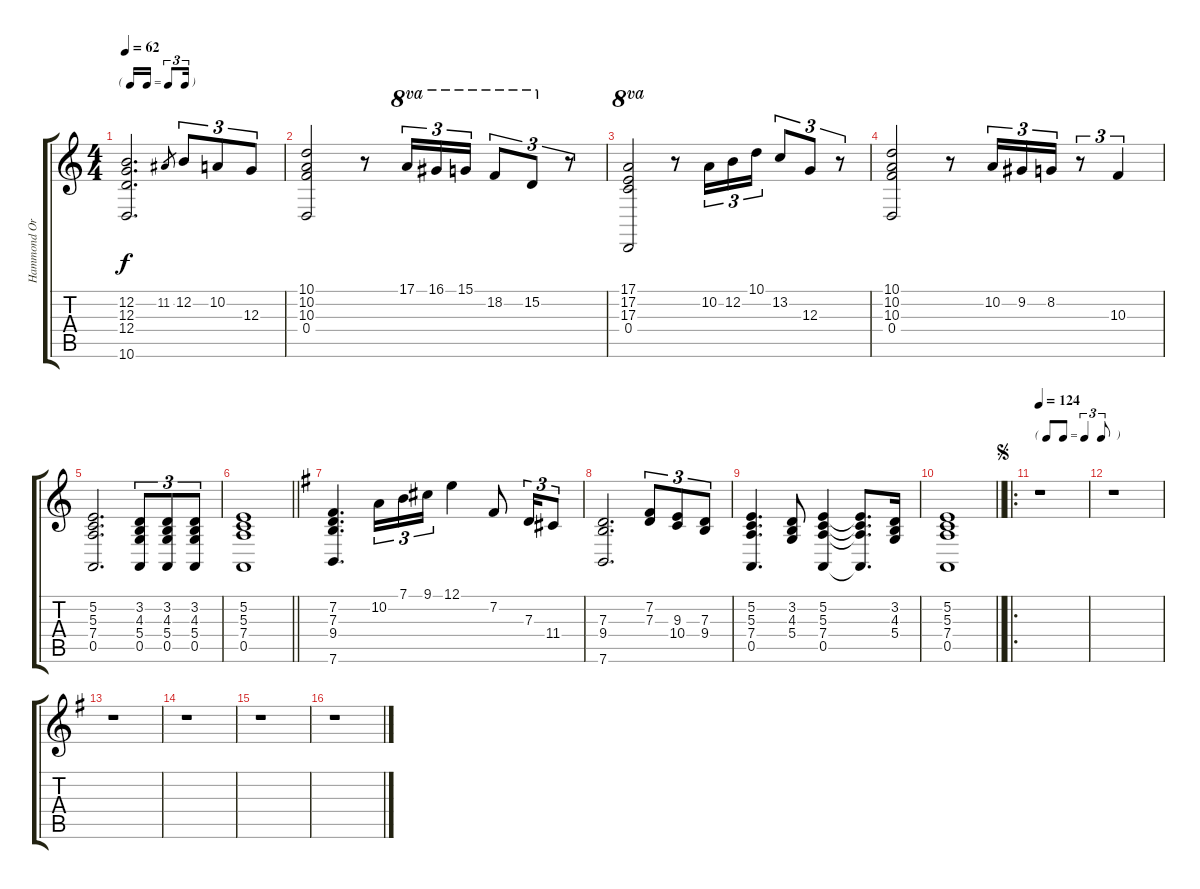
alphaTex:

\track ("Hammond Organ" "Hammond Or") {instrument electricpiano1}
\staff {score tabs}
\tuning (E4 B3 G3 D3 A2 E2) {hide}
\ts (4 4)
\tf triplet16th
\tempo 62
\clef g2
\ks c
(12.2 12.3 12.4 10.6).2{d dy f} 11.2.8{gr} 12.2.8{tu (3 2)} 10.2.8{tu (3 2)} 12.3.8{tu (3 2)} |
(10.1 10.2 10.3 0.4).2 r.8 17.1.16{tu (3 2) ot 8va} 16.1.16{tu (3 2) ot 8va} 15.1.16{tu (3 2) ot 8va} 18.2.8{tu (3 2) ot 8va} 15.2.8{tu (3 2) ot 8va} r.8{tu (3 2)} |
(17.1 17.2 17.3 0.4).2{ot 8va} r.8 10.2.16{tu (3 2)} 12.2.16{tu (3 2)} 10.1.16{tu (3 2)} 13.2.8{tu (3 2)} 12.3.8{tu (3 2)} r.8{tu (3 2)} |
(10.1 10.2 10.3 0.4).2 r.8 10.2.16{tu (3 2)} 9.2.16{tu (3 2)} 8.2.16{tu (3 2)} r.8{tu (3 2)} 10.3.4{tu (3 2)} |
(5.2 5.3 7.4 0.5).2{d} (3.2 4.3 5.4 0.5).8{tu (3 2)} (3.2 4.3 5.4 0.5).8{tu (3 2)} (3.2 4.3 5.4 0.5).8{tu (3 2)} |
\barLineRight lightlight
(5.2 5.3 7.4 0.5).1 |
\ks g
(7.2 7.3 9.4 7.6).4{d} 10.2.16{tu (3 2)} 7.1.16{tu (3 2)} 9.1.16{tu (3 2)} 12.1.4 7.2.8 7.3.16{tu (3 2)} 11.4.8{tu (3 2)} |
(7.3 9.4 7.6).2{d} (7.2 7.3).8{tu (3 2)} (9.3 10.4).8{tu (3 2)} (7.3 9.4).8{tu (3 2)} |
(5.2 5.3 7.4 0.5).4{d} (3.2 4.3 5.4).8 (5.2 5.3 7.4 0.5).4 (5.2{t} 5.3{t} 7.4{t} 0.5{t}).8{d} (3.2 4.3 5.4).16 |
\barLineRight lightlight
(5.2 5.3 7.4 0.5).1 |
\ro
\tf triplet8th
\jump segno
\tempo 124
r.1 |
r.1 |
r.1 |
r.1 |
r.1 |
r.1
